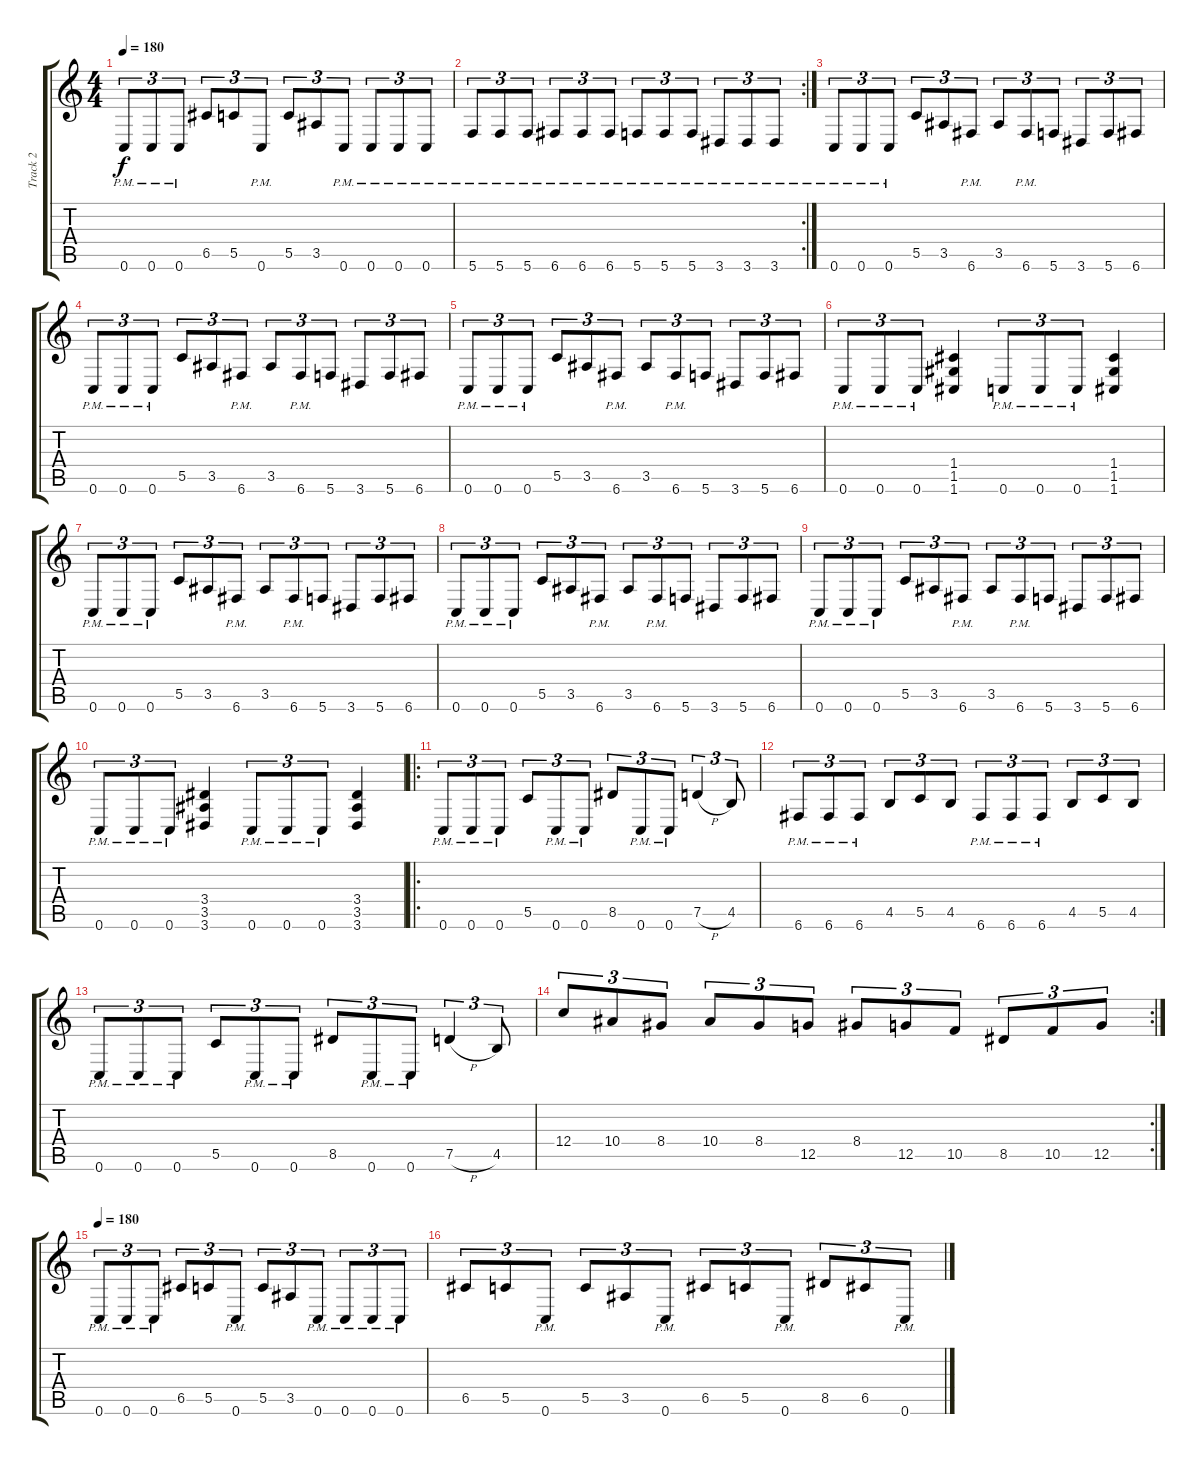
\track ("Track 2" "Track 2") {instrument distortionguitar}
\staff {score tabs}
\tuning (D4 A3 F3 C3 G2 C2) {hide}
\ts (4 4)
\tempo 180
\clef g2
\ks c
0.6{pm}.8{tu (3 2) dy f} 0.6{pm}.8{tu (3 2)} 0.6{pm}.8{tu (3 2)} 6.5.8{tu (3 2)} 5.5.8{tu (3 2)} 0.6{pm}.8{tu (3 2)} 5.5.8{tu (3 2)} 3.5.8{tu (3 2)} 0.6{pm}.8{tu (3 2)} 0.6{pm}.8{tu (3 2)} 0.6{pm}.8{tu (3 2)} 0.6{pm}.8{tu (3 2)} |
\rc 2
5.6{pm}.8{tu (3 2)} 5.6{pm}.8{tu (3 2)} 5.6{pm}.8{tu (3 2)} 6.6{pm}.8{tu (3 2)} 6.6{pm}.8{tu (3 2)} 6.6{pm}.8{tu (3 2)} 5.6{pm}.8{tu (3 2)} 5.6{pm}.8{tu (3 2)} 5.6{pm}.8{tu (3 2)} 3.6{pm}.8{tu (3 2)} 3.6{pm}.8{tu (3 2)} 3.6{pm}.8{tu (3 2)} |
0.6{pm}.8{tu (3 2)} 0.6{pm}.8{tu (3 2)} 0.6{pm}.8{tu (3 2)} 5.5.8{tu (3 2)} 3.5.8{tu (3 2)} 6.6{pm}.8{tu (3 2)} 3.5.8{tu (3 2)} 6.6{pm}.8{tu (3 2)} 5.6.8{tu (3 2)} 3.6.8{tu (3 2)} 5.6.8{tu (3 2)} 6.6.8{tu (3 2)} |
0.6{pm}.8{tu (3 2)} 0.6{pm}.8{tu (3 2)} 0.6{pm}.8{tu (3 2)} 5.5.8{tu (3 2)} 3.5.8{tu (3 2)} 6.6{pm}.8{tu (3 2)} 3.5.8{tu (3 2)} 6.6{pm}.8{tu (3 2)} 5.6.8{tu (3 2)} 3.6.8{tu (3 2)} 5.6.8{tu (3 2)} 6.6.8{tu (3 2)} |
0.6{pm}.8{tu (3 2)} 0.6{pm}.8{tu (3 2)} 0.6{pm}.8{tu (3 2)} 5.5.8{tu (3 2)} 3.5.8{tu (3 2)} 6.6{pm}.8{tu (3 2)} 3.5.8{tu (3 2)} 6.6{pm}.8{tu (3 2)} 5.6.8{tu (3 2)} 3.6.8{tu (3 2)} 5.6.8{tu (3 2)} 6.6.8{tu (3 2)} |
0.6{pm}.8{tu (3 2)} 0.6{pm}.8{tu (3 2)} 0.6{pm}.8{tu (3 2)} (1.4 1.5 1.6).4 0.6{pm}.8{tu (3 2)} 0.6{pm}.8{tu (3 2)} 0.6{pm}.8{tu (3 2)} (1.4 1.5 1.6).4 |
0.6{pm}.8{tu (3 2)} 0.6{pm}.8{tu (3 2)} 0.6{pm}.8{tu (3 2)} 5.5.8{tu (3 2)} 3.5.8{tu (3 2)} 6.6{pm}.8{tu (3 2)} 3.5.8{tu (3 2)} 6.6{pm}.8{tu (3 2)} 5.6.8{tu (3 2)} 3.6.8{tu (3 2)} 5.6.8{tu (3 2)} 6.6.8{tu (3 2)} |
0.6{pm}.8{tu (3 2)} 0.6{pm}.8{tu (3 2)} 0.6{pm}.8{tu (3 2)} 5.5.8{tu (3 2)} 3.5.8{tu (3 2)} 6.6{pm}.8{tu (3 2)} 3.5.8{tu (3 2)} 6.6{pm}.8{tu (3 2)} 5.6.8{tu (3 2)} 3.6.8{tu (3 2)} 5.6.8{tu (3 2)} 6.6.8{tu (3 2)} |
0.6{pm}.8{tu (3 2)} 0.6{pm}.8{tu (3 2)} 0.6{pm}.8{tu (3 2)} 5.5.8{tu (3 2)} 3.5.8{tu (3 2)} 6.6{pm}.8{tu (3 2)} 3.5.8{tu (3 2)} 6.6{pm}.8{tu (3 2)} 5.6.8{tu (3 2)} 3.6.8{tu (3 2)} 5.6.8{tu (3 2)} 6.6.8{tu (3 2)} |
0.6{pm}.8{tu (3 2)} 0.6{pm}.8{tu (3 2)} 0.6{pm}.8{tu (3 2)} (3.4 3.5 3.6).4 0.6{pm}.8{tu (3 2)} 0.6{pm}.8{tu (3 2)} 0.6{pm}.8{tu (3 2)} (3.4 3.5 3.6).4 |
\ro
0.6{pm}.8{tu (3 2)} 0.6{pm}.8{tu (3 2)} 0.6{pm}.8{tu (3 2)} 5.5.8{tu (3 2)} 0.6{pm}.8{tu (3 2)} 0.6{pm}.8{tu (3 2)} 8.5.8{tu (3 2)} 0.6{pm}.8{tu (3 2)} 0.6{pm}.8{tu (3 2)} 7.5{h}.4{tu (3 2)} 4.5.8{tu (3 2)} |
6.6{pm}.8{tu (3 2)} 6.6{pm}.8{tu (3 2)} 6.6{pm}.8{tu (3 2)} 4.5.8{tu (3 2)} 5.5.8{tu (3 2)} 4.5.8{tu (3 2)} 6.6{pm}.8{tu (3 2)} 6.6{pm}.8{tu (3 2)} 6.6{pm}.8{tu (3 2)} 4.5.8{tu (3 2)} 5.5.8{tu (3 2)} 4.5.8{tu (3 2)} |
0.6{pm}.8{tu (3 2)} 0.6{pm}.8{tu (3 2)} 0.6{pm}.8{tu (3 2)} 5.5.8{tu (3 2)} 0.6{pm}.8{tu (3 2)} 0.6{pm}.8{tu (3 2)} 8.5.8{tu (3 2)} 0.6{pm}.8{tu (3 2)} 0.6{pm}.8{tu (3 2)} 7.5{h}.4{tu (3 2)} 4.5.8{tu (3 2)} |
\rc 2
12.4.8{tu (3 2)} 10.4.8{tu (3 2)} 8.4.8{tu (3 2)} 10.4.8{tu (3 2)} 8.4.8{tu (3 2)} 12.5.8{tu (3 2)} 8.4.8{tu (3 2)} 12.5.8{tu (3 2)} 10.5.8{tu (3 2)} 8.5.8{tu (3 2)} 10.5.8{tu (3 2)} 12.5.8{tu (3 2)} |
\tempo 180
0.6{pm}.8{tu (3 2)} 0.6{pm}.8{tu (3 2)} 0.6{pm}.8{tu (3 2)} 6.5.8{tu (3 2)} 5.5.8{tu (3 2)} 0.6{pm}.8{tu (3 2)} 5.5.8{tu (3 2)} 3.5.8{tu (3 2)} 0.6{pm}.8{tu (3 2)} 0.6{pm}.8{tu (3 2)} 0.6{pm}.8{tu (3 2)} 0.6{pm}.8{tu (3 2)} |
6.5.8{tu (3 2)} 5.5.8{tu (3 2)} 0.6{pm}.8{tu (3 2)} 5.5.8{tu (3 2)} 3.5.8{tu (3 2)} 0.6{pm}.8{tu (3 2)} 6.5.8{tu (3 2)} 5.5.8{tu (3 2)} 0.6{pm}.8{tu (3 2)} 8.5.8{tu (3 2)} 6.5.8{tu (3 2)} 0.6{pm}.8{tu (3 2)}
